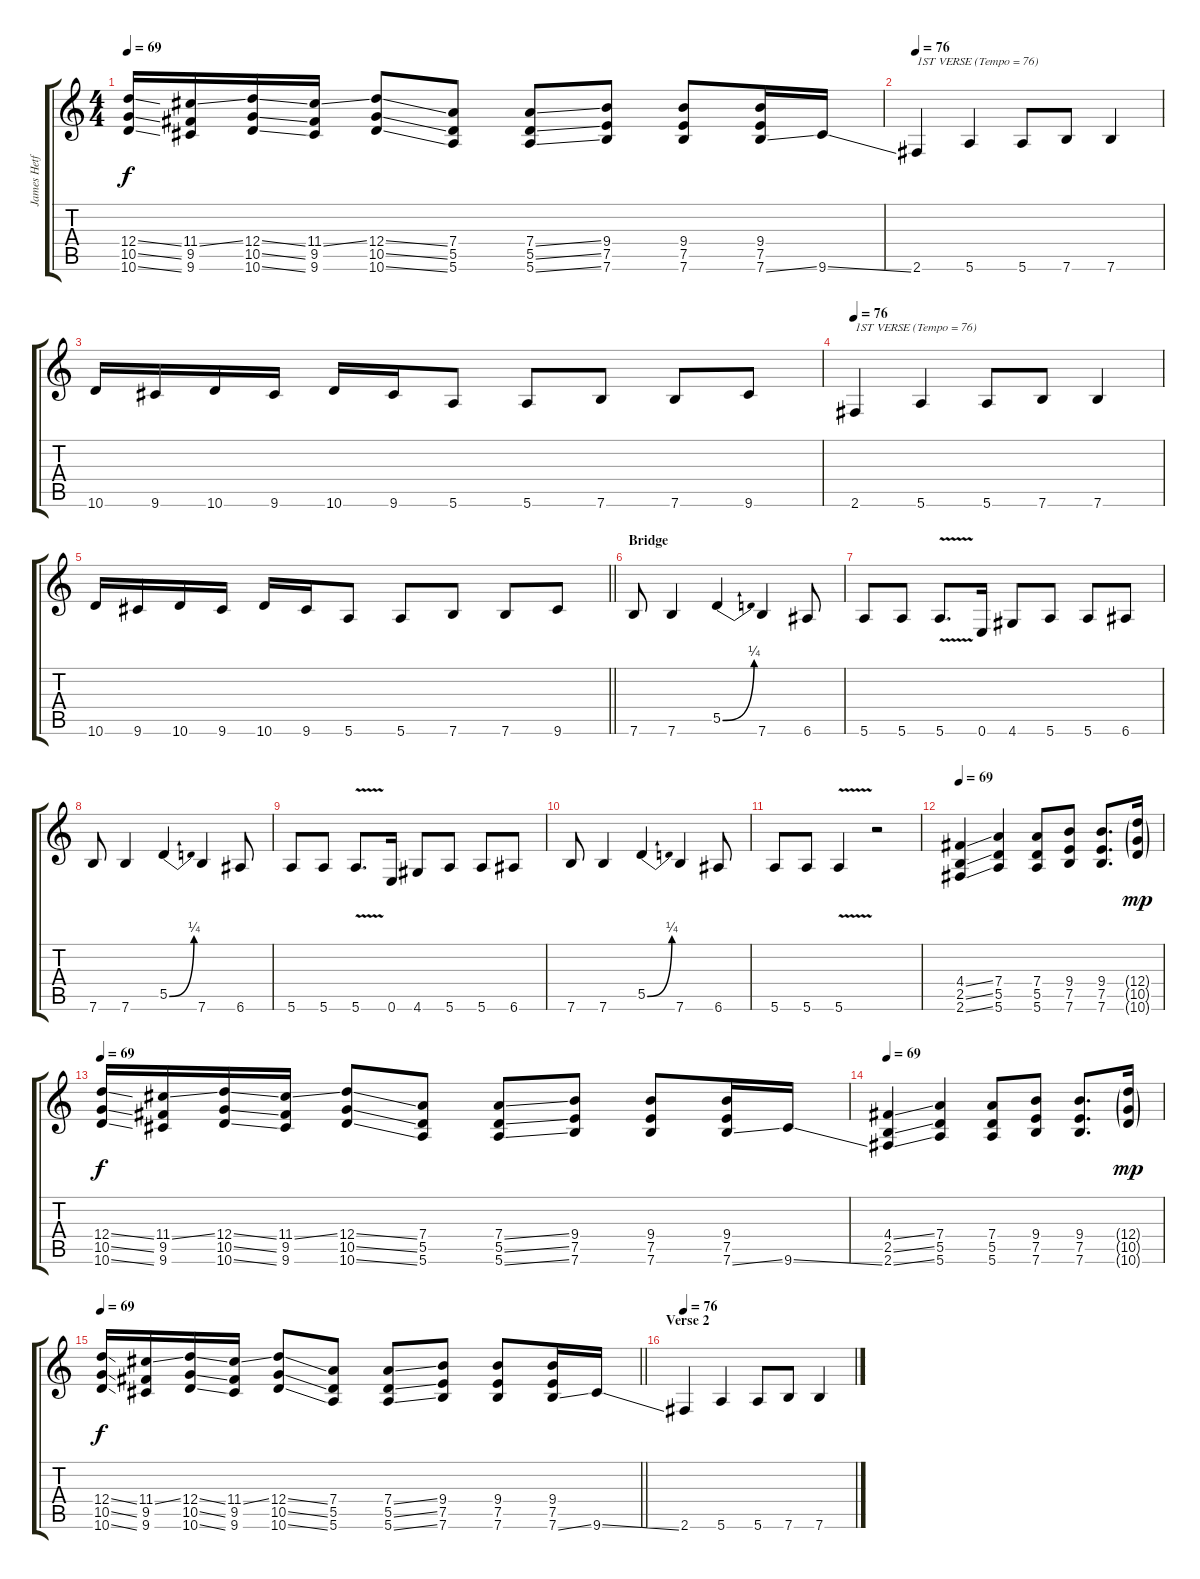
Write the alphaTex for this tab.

\track ("James Hetfield" "James Hetf") {instrument distortionguitar}
\staff {score tabs}
\tuning (E4 B3 G3 D3 A2 E2) {hide}
\ts (4 4)
\tempo 69
\clef g2
\ks c
(12.4{ss} 10.5{ss} 10.6{ss}).16{dy f} (11.4{ss} 9.5 9.6).16 (12.4{ss} 10.5{ss} 10.6{ss}).16 (11.4{ss} 9.5 9.6).16 (12.4{ss} 10.5{ss} 10.6{ss}).8 (7.4 5.5 5.6).8 (7.4{ss} 5.5{ss} 5.6{ss}).8 (9.4 7.5 7.6).8 (9.4 7.5 7.6).8 (9.4 7.5 7.6{ss}).16 9.6{ss}.16 |
\tempo 76
2.6.4{txt "1ST VERSE (Tempo = 76)"} 5.6.4 5.6.8 7.6.8 7.6.4 |
10.6.16 9.6.16 10.6.16 9.6.16 10.6.16 9.6.16 5.6.8 5.6.8 7.6.8 7.6.8 9.6.8 |
\tempo 76
2.6.4{txt "1ST VERSE (Tempo = 76)"} 5.6.4 5.6.8 7.6.8 7.6.4 |
\barLineRight lightlight
10.6.16 9.6.16 10.6.16 9.6.16 10.6.16 9.6.16 5.6.8 5.6.8 7.6.8 7.6.8 9.6.8 |
\section ("" "Bridge")
7.6.8 7.6.4 5.5{be (bend 0 0 60 1)}.4 7.6.4 6.6.8 |
5.6.8 5.6.8 5.6{v}.8{d} 0.6.16 4.6.8 5.6.8 5.6.8 6.6.8 |
7.6.8 7.6.4 5.5{be (bend 0 0 60 1)}.4 7.6.4 6.6.8 |
5.6.8 5.6.8 5.6{v}.8{d} 0.6.16 4.6.8 5.6.8 5.6.8 6.6.8 |
7.6.8 7.6.4 5.5{be (bend 0 0 60 1)}.4 7.6.4 6.6.8 |
5.6.8 5.6.8 5.6{v}.4 r.2 |
\tempo 69
(4.4{ss} 2.5{ss} 2.6{ss}).4 (7.4 5.5 5.6).4 (7.4 5.5 5.6).8 (9.4 7.5 7.6).8 (9.4 7.5 7.6).8{d} (12.4{g} 10.5{g} 10.6{g}).16{dy mp} |
\tempo 69
(12.4{ss} 10.5{ss} 10.6{ss}).16{dy f} (11.4{ss} 9.5 9.6).16 (12.4{ss} 10.5{ss} 10.6{ss}).16 (11.4{ss} 9.5 9.6).16 (12.4{ss} 10.5{ss} 10.6{ss}).8 (7.4 5.5 5.6).8 (7.4{ss} 5.5{ss} 5.6{ss}).8 (9.4 7.5 7.6).8 (9.4 7.5 7.6).8 (9.4 7.5 7.6{ss}).16 9.6{ss}.16 |
\tempo 69
(4.4{ss} 2.5{ss} 2.6{ss}).4 (7.4 5.5 5.6).4 (7.4 5.5 5.6).8 (9.4 7.5 7.6).8 (9.4 7.5 7.6).8{d} (12.4{g} 10.5{g} 10.6{g}).16{dy mp} |
\tempo 69
\barLineRight lightlight
(12.4{ss} 10.5{ss} 10.6{ss}).16{dy f} (11.4{ss} 9.5 9.6).16 (12.4{ss} 10.5{ss} 10.6{ss}).16 (11.4{ss} 9.5 9.6).16 (12.4{ss} 10.5{ss} 10.6{ss}).8 (7.4 5.5 5.6).8 (7.4{ss} 5.5{ss} 5.6{ss}).8 (9.4 7.5 7.6).8 (9.4 7.5 7.6).8 (9.4 7.5 7.6{ss}).16 9.6{ss}.16 |
\section ("" "Verse 2")
\tempo 76
2.6.4 5.6.4 5.6.8 7.6.8 7.6.4
